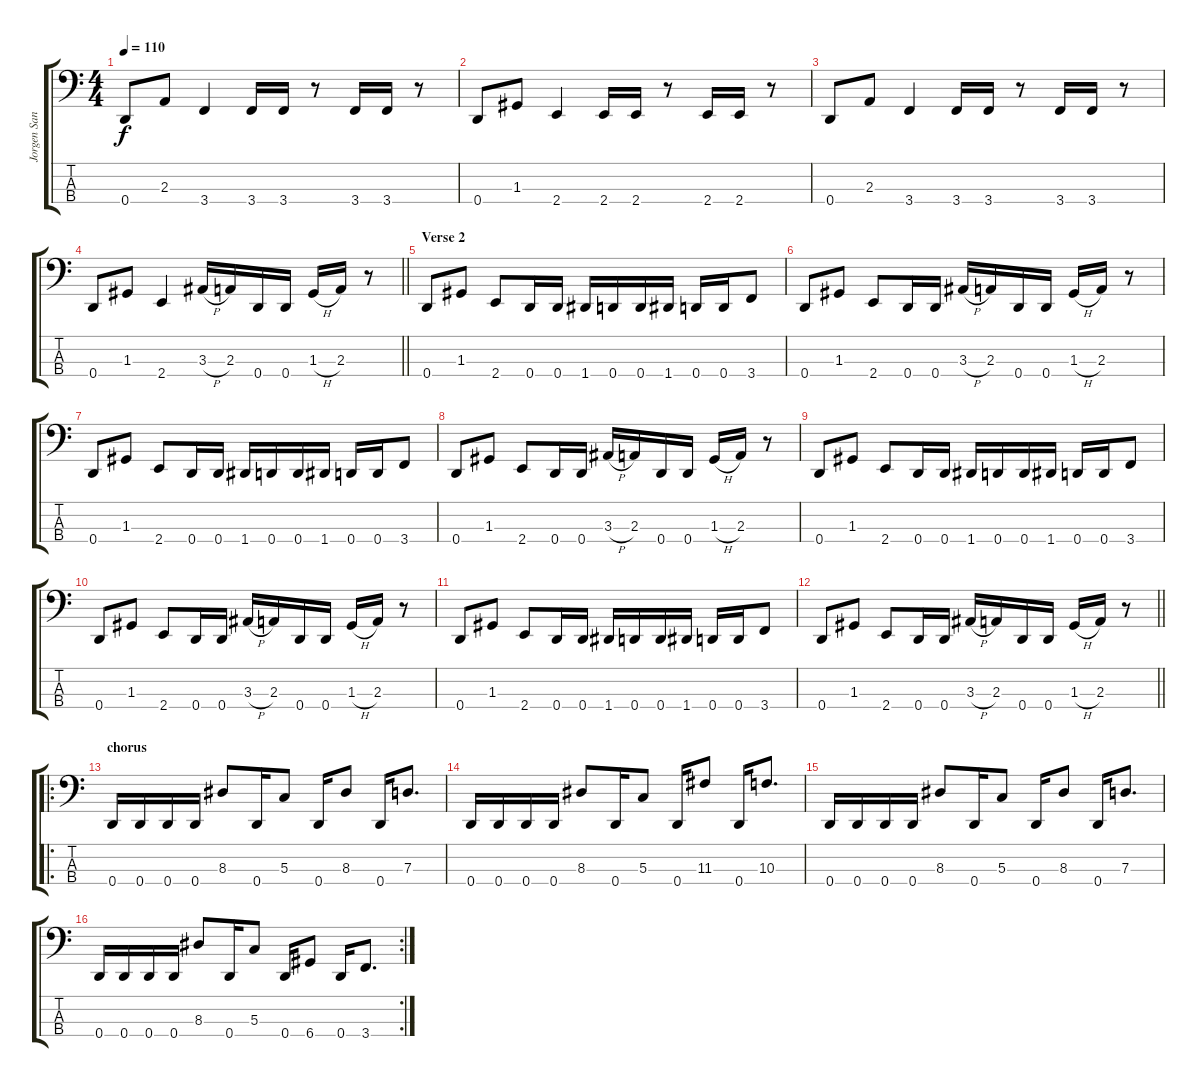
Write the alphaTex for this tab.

\track ("Jorgen Sandstrom (Bass)" "Jorgen San") {instrument electricbasspick}
\staff {score tabs}
\tuning (F2 C2 G1 D1) {hide}
\ts (4 4)
\tempo 110
\clef f4
\ks c
0.4.8{dy f} 2.3.8 3.4.4 3.4.16 3.4.16 r.8 3.4.16 3.4.16 r.8 |
0.4.8 1.3.8 2.4.4 2.4.16 2.4.16 r.8 2.4.16 2.4.16 r.8 |
0.4.8 2.3.8 3.4.4 3.4.16 3.4.16 r.8 3.4.16 3.4.16 r.8 |
\barLineRight lightlight
0.4.8 1.3.8 2.4.4 3.3{h}.16 2.3.16 0.4.16 0.4.16 1.3{h}.16 2.3.16 r.8 |
\section ("" "Verse 2")
0.4.8 1.3.8 2.4.8 0.4.16 0.4.16 1.4.16 0.4.16 0.4.16 1.4.16 0.4.16 0.4.16 3.4.8 |
0.4.8 1.3.8 2.4.8 0.4.16 0.4.16 3.3{h}.16 2.3.16 0.4.16 0.4.16 1.3{h}.16 2.3.16 r.8 |
0.4.8 1.3.8 2.4.8 0.4.16 0.4.16 1.4.16 0.4.16 0.4.16 1.4.16 0.4.16 0.4.16 3.4.8 |
0.4.8 1.3.8 2.4.8 0.4.16 0.4.16 3.3{h}.16 2.3.16 0.4.16 0.4.16 1.3{h}.16 2.3.16 r.8 |
0.4.8 1.3.8 2.4.8 0.4.16 0.4.16 1.4.16 0.4.16 0.4.16 1.4.16 0.4.16 0.4.16 3.4.8 |
0.4.8 1.3.8 2.4.8 0.4.16 0.4.16 3.3{h}.16 2.3.16 0.4.16 0.4.16 1.3{h}.16 2.3.16 r.8 |
0.4.8 1.3.8 2.4.8 0.4.16 0.4.16 1.4.16 0.4.16 0.4.16 1.4.16 0.4.16 0.4.16 3.4.8 |
\barLineRight lightlight
0.4.8 1.3.8 2.4.8 0.4.16 0.4.16 3.3{h}.16 2.3.16 0.4.16 0.4.16 1.3{h}.16 2.3.16 r.8 |
\ro
\section ("" "chorus")
0.4.16 0.4.16 0.4.16 0.4.16 8.3.8 0.4.16 5.3.8 0.4.16 8.3.8 0.4.16 7.3.8{d} |
0.4.16 0.4.16 0.4.16 0.4.16 8.3.8 0.4.16 5.3.8 0.4.16 11.3.8 0.4.16 10.3.8{d} |
0.4.16 0.4.16 0.4.16 0.4.16 8.3.8 0.4.16 5.3.8 0.4.16 8.3.8 0.4.16 7.3.8{d} |
\rc 2
0.4.16 0.4.16 0.4.16 0.4.16 8.3.8 0.4.16 5.3.8 0.4.16 6.4.8 0.4.16 3.4.8{d}
